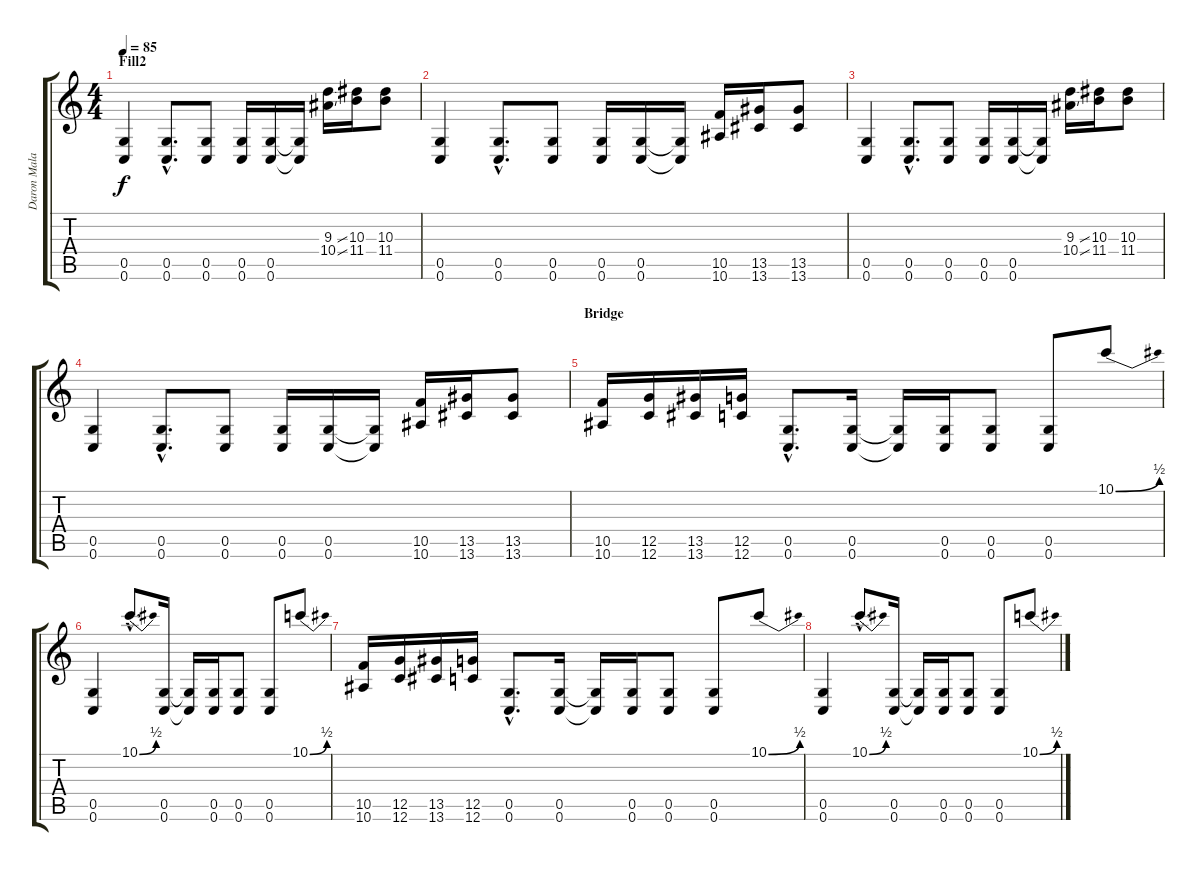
\track ("Daron Malakian" "Daron Mala") {instrument overdrivenguitar}
\staff {score tabs}
\tuning (D4 A3 F3 C3 G2 C2) {hide}
\ts (4 4)
\section ("" "Fill2")
\tempo 85
\clef g2
\ks c
(0.5 0.6).4{dy f} (0.5{hac} 0.6{hac}).8{d} (0.5 0.6).8 (0.5 0.6).16 (0.5 0.6).16 (0.5{t} 0.6{t}).16 (9.3{ss} 10.4{ss}).16 (10.3 11.4).16 (10.3 11.4).8 |
(0.5 0.6).4 (0.5{hac} 0.6{hac}).8{d} (0.5 0.6).8 (0.5 0.6).16 (0.5 0.6).16 (0.5{t} 0.6{t}).16 (10.5 10.6).16 (13.5 13.6).16 (13.5 13.6).8 |
(0.5 0.6).4 (0.5{hac} 0.6{hac}).8{d} (0.5 0.6).8 (0.5 0.6).16 (0.5 0.6).16 (0.5{t} 0.6{t}).16 (9.3{ss} 10.4{ss}).16 (10.3 11.4).16 (10.3 11.4).8 |
(0.5 0.6).4 (0.5{hac} 0.6{hac}).8{d} (0.5 0.6).8 (0.5 0.6).16 (0.5 0.6).16 (0.5{t} 0.6{t}).16 (10.5 10.6).16 (13.5 13.6).16 (13.5 13.6).8 |
\section ("" "Bridge")
(10.5 10.6).16 (12.5 12.6).16 (13.5 13.6).16 (12.5 12.6).16 (0.5{hac} 0.6{hac}).8{d} (0.5 0.6).16 (0.5{t} 0.6{t}).16 (0.5 0.6).16 (0.5 0.6).8 (0.5 0.6).8 10.1{be (bend 0 0 60 2)}.8 |
(0.5 0.6).4 10.1{be (bend 0 0 60 2) hac}.8{d} (0.5 0.6).16 (0.5{t} 0.6{t}).16 (0.5 0.6).16 (0.5 0.6).8 (0.5 0.6).8 10.1{be (bend 0 0 60 2)}.8 |
(10.5 10.6).16 (12.5 12.6).16 (13.5 13.6).16 (12.5 12.6).16 (0.5{hac} 0.6{hac}).8{d} (0.5 0.6).16 (0.5{t} 0.6{t}).16 (0.5 0.6).16 (0.5 0.6).8 (0.5 0.6).8 10.1{be (bend 0 0 60 2)}.8 |
(0.5 0.6).4 10.1{be (bend 0 0 60 2) hac}.8{d} (0.5 0.6).16 (0.5{t} 0.6{t}).16 (0.5 0.6).16 (0.5 0.6).8 (0.5 0.6).8 10.1{be (bend 0 0 60 2)}.8
